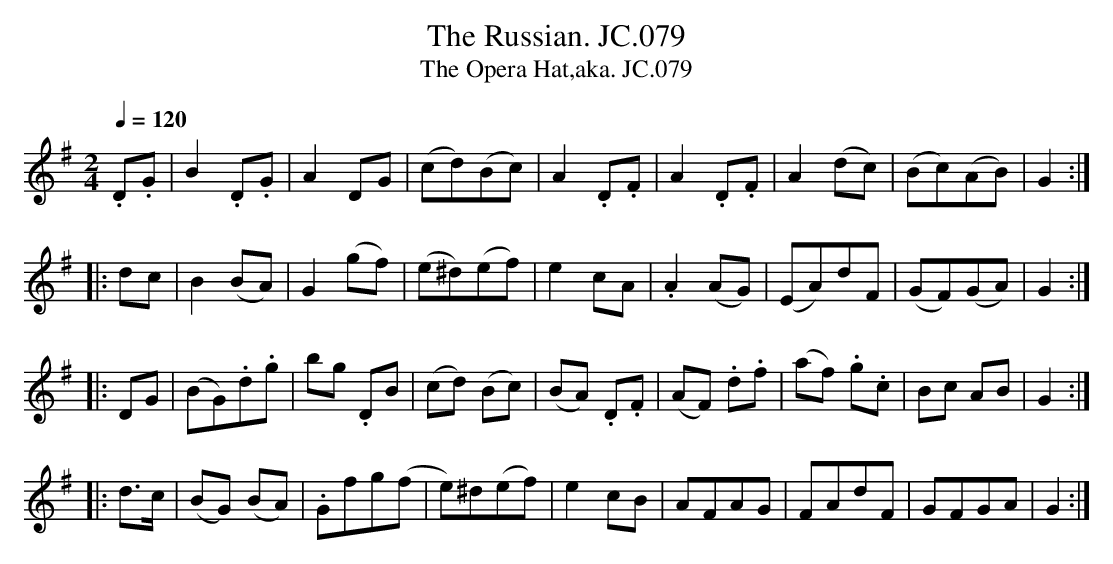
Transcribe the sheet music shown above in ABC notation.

X:1
T:Russian. JC.079, The
T:Opera Hat,aka. JC.079, The
M:2/4
L:1/8
Q:1/4=120
K:G
.D.G|B2.D.G|A2DG|(cd)(Bc)|A2.D.F|\\
A2.D.F|A2(dc)|(Bc)(AB)|G2:|
|:dc|B2(BA)|G2(gf)|(e^d)(ef)|e2cA|\\
.A2(AG)|(EA)dF|(GF)(GA)|G2:|
|:DG|(BG).d.g|bg .DB|(cd) (Bc)|(BA) .D.F|\\
(AF) .d.f|(af) .g.c|Bc AB|G2:|
|:d>c|(BG) (BA)|.Gfg(f|e)^d(ef)|e2cB|\\
AFAG|FAdF|GFGA|G2:|
